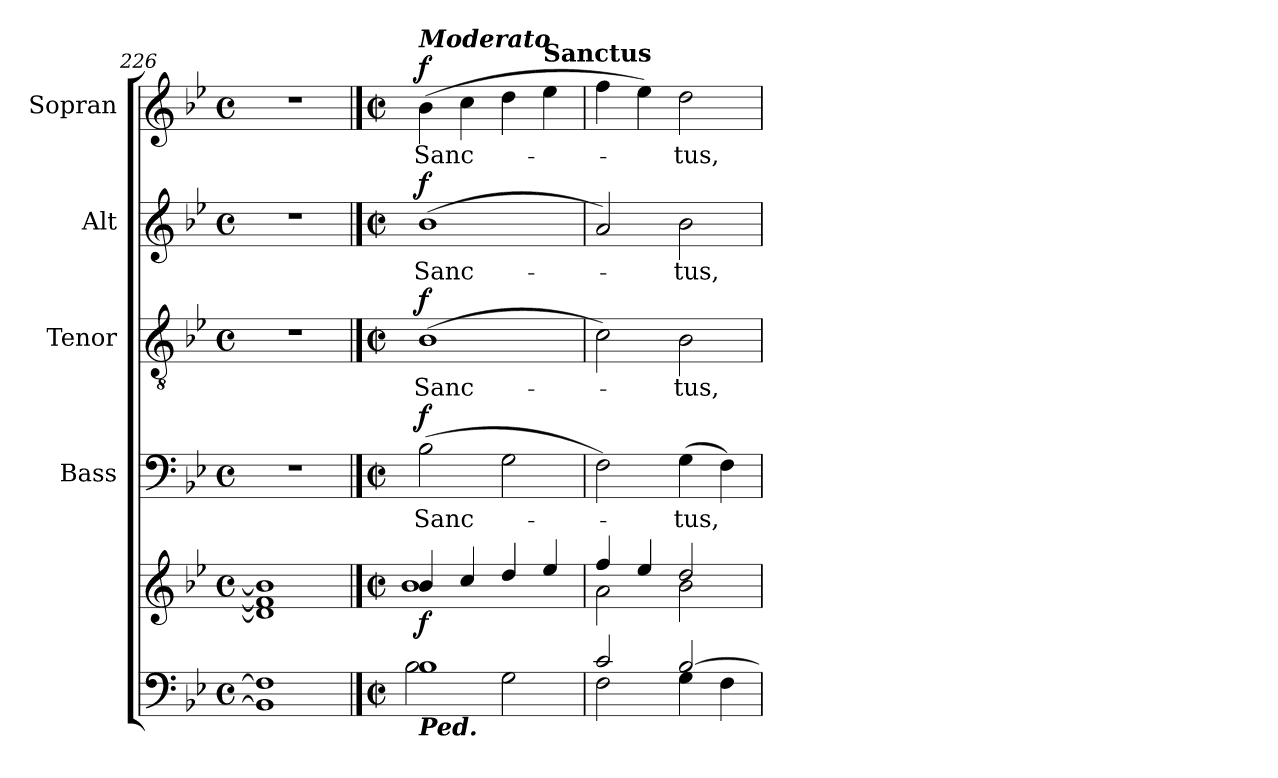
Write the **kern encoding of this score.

**kern	**kern	**dynam	**kern	**text	**dynam	**kern	**text	**dynam	**kern	**text	**dynam	**kern	**text	**dynam
*part5	*part5	*part5	*part4	*part4	*part4	*part3	*part3	*part3	*part2	*part2	*part2	*part1	*part1	*part1
*staff6	*staff5	*staff5/6	*staff4	*staff4	*staff4	*staff3	*staff3	*staff3	*staff2	*staff2	*staff2	*staff1	*staff1	*staff1
*	*	*	*I"Bass	*	*	*I"Tenor	*	*	*I"Alt	*	*	*I"Sopran	*	*
*	*	*	*I'B.	*	*	*I'T.	*	*	*I'A.	*	*	*I'S.	*	*
*clefF4	*clefG2	*	*clefF4	*	*	*clefGv2	*	*	*clefG2	*	*	*clefG2	*	*
*k[b-e-]	*k[b-e-]	*	*k[b-e-]	*	*	*k[b-e-]	*	*	*k[b-e-]	*	*	*k[b-e-]	*	*
*B-:	*B-:	*	*B-:	*	*	*B-:	*	*	*B-:	*	*	*B-:	*	*
*M4/4	*M4/4	*	*M4/4	*	*	*M4/4	*	*	*M4/4	*	*	*M4/4	*	*
*met(c)	*met(c)	*	*met(c)	*	*	*met(c)	*	*	*met(c)	*	*	*met(c)	*	*
=226	=226	=226	=226	=226	=226	=226	=226	=226	=226	=226	=226	=226	=226	=226
1BB-] 1F]	1d] 1f] 1b-]	.	1r	.	.	1r	.	.	1r	.	.	1r	.	.
!!LO:PB:g=z
==227	==227	==227	==227	==227	==227	==227	==227	==227	==227	==227	==227	==227	==227	==227
*M2/2	*M2/2	*	*M2/2	*	*	*M2/2	*	*	*M2/2	*	*	*M2/2	*	*
*met(c|)	*met(c|)	*	*met(c|)	*	*	*met(c|)	*	*	*met(c|)	*	*	*met(c|)	*	*
*^	*^	*	*	*	*	*	*	*	*	*	*	*	*	*
!	!	!	!	!	!	!	!	!	!	!	!	!	!	!LO:TX:a:Bi:t=Moderato	!	!
!LO:TX:b:Bi:t=Ped.	!	!	!	!	!	!	!	!	!	!	!	!	!	!	!	!
!	!	!	!	!LO:DY:b	!	!LO:LY:b	!LO:DY:a	!	!LO:LY:b	!LO:DY:a	!	!LO:LY:b	!LO:DY:a	!	!LO:LY:b	!LO:DY:a
1B-	2B-\	4b-/	1b-	f	(>2B-\	Sanc-	f	(>1B-	Sanc-	f	(>1b-	Sanc-	f	(>4b-\	Sanc-	f
.	.	4cc/	.	.	.	.	.	.	.	.	.	.	.	4cc\	.	.
.	2G\	4dd/	.	.	2G\	.	.	.	.	.	.	.	.	4dd\	.	.
!	!	!	!	!	!	!	!	!	!	!	!	!	!	!LO:TX:a:B:t=Sanctus	!	!
.	.	4ee-/	.	.	.	.	.	.	.	.	.	.	.	4ee-\	.	.
=228	=228	=228	=228	=228	=228	=228	=228	=228	=228	=228	=228	=228	=228	=228	=228	=228
2c/	2F\	4ff/	2a\	.	2F\)	.	.	2c\)	.	.	2a/)	.	.	4ff\	.	.
.	.	4ee-/	.	.	.	.	.	.	.	.	.	.	.	4ee-\)	.	.
!	!	!	!	!	!	!LO:LY:b	!	!	!LO:LY:b	!	!	!LO:LY:b	!	!	!LO:LY:b	!
[>2B-/	4G\	2dd/	2b-\	.	(>4G\	-tus,	.	2B-\	-tus,	.	2b-\	-tus,	.	2dd\	-tus,	.
.	4F\	.	.	.	4F\)	.	.	.	.	.	.	.	.	.	.	.
*v	*v	*	*	*	*	*	*	*	*	*	*	*	*	*	*	*
*	*v	*v	*	*	*	*	*	*	*	*	*	*	*	*	*
=	=	=	=	=	=	=	=	=	=	=	=	=	=	=
*-	*-	*-	*-	*-	*-	*-	*-	*-	*-	*-	*-	*-	*-	*-
